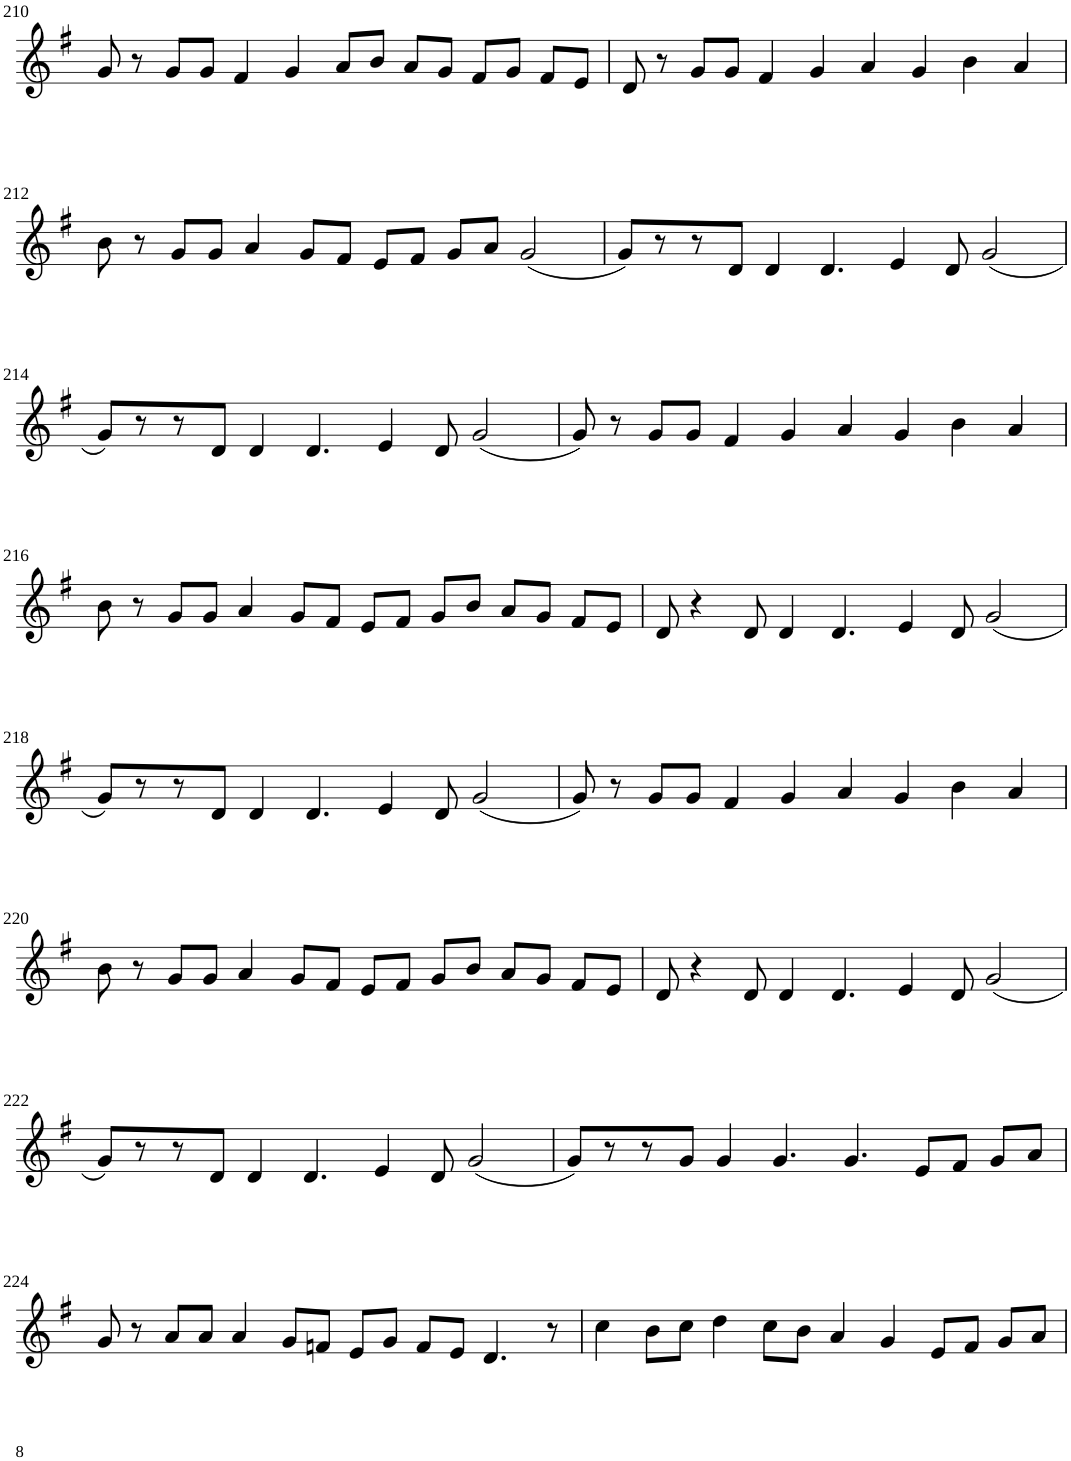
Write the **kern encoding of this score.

**kern
*part1
*staff1
*I"Violin
!!LO:PB:g=z
*clefG2
*k[f#]
*G:
*M8/4
=210
8g/
8r
8g/L
8g/J
4f#/
4g/
8a/L
8b/J
8a/L
8g/J
8f#/L
8g/J
8f#/L
8e/J
=211
8d/
8r
8g/L
8g/J
4f#/
4g/
4a/
4g/
4b\
4a/
!!LO:LB:g=z
=212
8b\
8r
8g/L
8g/J
4a/
8g/L
8f#/J
8e/L
8f#/J
8g/L
8a/J
(2g/
=213
8g/L)
8r
8r
8d/J
4d/
4.d/
4e/
8d/
(2g/
!!LO:LB:g=z
=214
8g/L)
8r
8r
8d/J
4d/
4.d/
4e/
8d/
(2g/
=215
8g/)
8r
8g/L
8g/J
4f#/
4g/
4a/
4g/
4b\
4a/
!!LO:LB:g=z
=216
8b\
8r
8g/L
8g/J
4a/
8g/L
8f#/J
8e/L
8f#/J
8g/L
8b/J
8a/L
8g/J
8f#/L
8e/J
=217
8d/
4r
8d/
4d/
4.d/
4e/
8d/
(2g/
!!LO:LB:g=z
=218
8g/L)
8r
8r
8d/J
4d/
4.d/
4e/
8d/
(2g/
=219
8g/)
8r
8g/L
8g/J
4f#/
4g/
4a/
4g/
4b\
4a/
!!LO:LB:g=z
=220
8b\
8r
8g/L
8g/J
4a/
8g/L
8f#/J
8e/L
8f#/J
8g/L
8b/J
8a/L
8g/J
8f#/L
8e/J
=221
8d/
4r
8d/
4d/
4.d/
4e/
8d/
(2g/
!!LO:LB:g=z
=222
8g/L)
8r
8r
8d/J
4d/
4.d/
4e/
8d/
(2g/
=223
8g/L)
8r
8r
8g/J
4g/
4.g/
4.g/
8e/L
8f#/J
8g/L
8a/J
!!LO:LB:g=z
=224
8g/
8r
8a/L
8a/J
4a/
8g/L
8fn/J
8e/L
8g/J
8f/L
8e/J
4.d/
8r
=225
4cc\
8b\L
8cc\J
4dd\
8cc\L
8b\J
4a/
4g/
8e/L
8f#/J
8g/L
8a/J
=
*-
